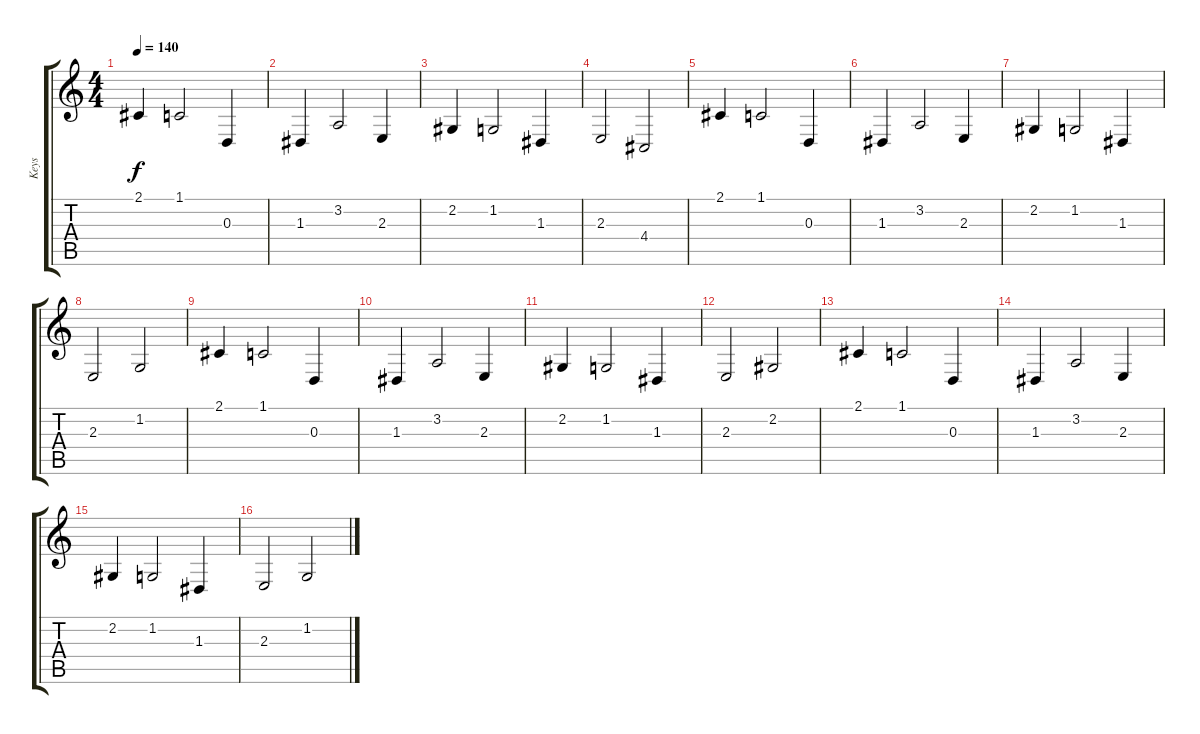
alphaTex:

\track ("Keys" "Keys") {instrument lead3calliope}
\staff {score tabs}
\tuning (B3 Gb3 D3 A2 E2 B1) {hide}
\ts (4 4)
\tempo 140
\clef g2
\ks c
2.1.4{dy f} 1.1.2 0.3.4 |
1.3.4 3.2.2 2.3.4 |
2.2.4 1.2.2 1.3.4 |
2.3.2 4.4.2 |
2.1.4 1.1.2 0.3.4 |
1.3.4 3.2.2 2.3.4 |
2.2.4 1.2.2 1.3.4 |
2.3.2 1.2.2 |
2.1.4 1.1.2 0.3.4 |
1.3.4 3.2.2 2.3.4 |
2.2.4 1.2.2 1.3.4 |
2.3.2 2.2.2 |
2.1.4 1.1.2 0.3.4 |
1.3.4 3.2.2 2.3.4 |
2.2.4 1.2.2 1.3.4 |
2.3.2 1.2.2
